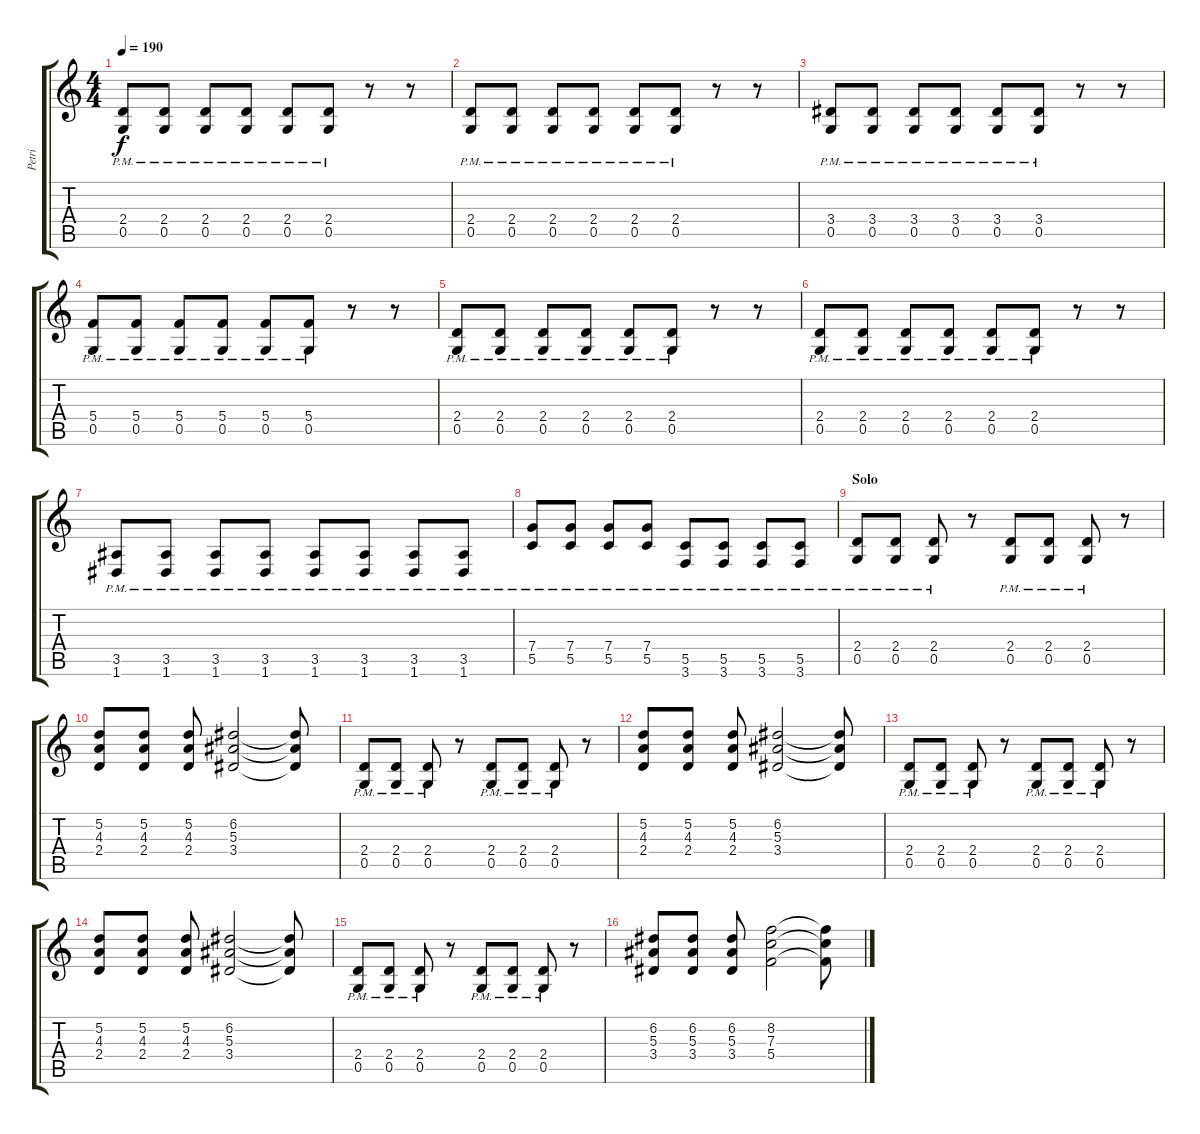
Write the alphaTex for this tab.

\track ("Petri" "Petri") {instrument distortionguitar}
\staff {score tabs}
\tuning (D4 A3 F3 C3 G2 D2) {hide}
\ts (4 4)
\tempo 190
\clef g2
\ks c
(2.4{pm} 0.5{pm}).8{dy f} (2.4{pm} 0.5{pm}).8 (2.4{pm} 0.5{pm}).8 (2.4{pm} 0.5{pm}).8 (2.4{pm} 0.5{pm}).8 (2.4{pm} 0.5{pm}).8 r.8 r.8 |
(2.4{pm} 0.5{pm}).8 (2.4{pm} 0.5{pm}).8 (2.4{pm} 0.5{pm}).8 (2.4{pm} 0.5{pm}).8 (2.4{pm} 0.5{pm}).8 (2.4{pm} 0.5{pm}).8 r.8 r.8 |
(3.4{pm} 0.5{pm}).8 (3.4{pm} 0.5{pm}).8 (3.4{pm} 0.5{pm}).8 (3.4{pm} 0.5{pm}).8 (3.4{pm} 0.5{pm}).8 (3.4{pm} 0.5{pm}).8 r.8 r.8 |
(5.4{pm} 0.5{pm}).8 (5.4{pm} 0.5{pm}).8 (5.4{pm} 0.5{pm}).8 (5.4{pm} 0.5{pm}).8 (5.4{pm} 0.5{pm}).8 (5.4{pm} 0.5{pm}).8 r.8 r.8 |
(2.4{pm} 0.5{pm}).8 (2.4{pm} 0.5{pm}).8 (2.4{pm} 0.5{pm}).8 (2.4{pm} 0.5{pm}).8 (2.4{pm} 0.5{pm}).8 (2.4{pm} 0.5{pm}).8 r.8 r.8 |
(2.4{pm} 0.5{pm}).8 (2.4{pm} 0.5{pm}).8 (2.4{pm} 0.5{pm}).8 (2.4{pm} 0.5{pm}).8 (2.4{pm} 0.5{pm}).8 (2.4{pm} 0.5{pm}).8 r.8 r.8 |
(3.5{pm} 1.6{pm}).8 (3.5{pm} 1.6{pm}).8 (3.5{pm} 1.6{pm}).8 (3.5{pm} 1.6{pm}).8 (3.5{pm} 1.6{pm}).8 (3.5{pm} 1.6{pm}).8 (3.5{pm} 1.6{pm}).8 (3.5{pm} 1.6{pm}).8 |
(7.4{pm} 5.5{pm}).8 (7.4{pm} 5.5{pm}).8 (7.4{pm} 5.5{pm}).8 (7.4{pm} 5.5{pm}).8 (5.5{pm} 3.6{pm}).8 (5.5{pm} 3.6{pm}).8 (5.5{pm} 3.6{pm}).8 (5.5{pm} 3.6{pm}).8 |
\section ("" "Solo")
(2.4{pm} 0.5{pm}).8 (2.4{pm} 0.5{pm}).8 (2.4{pm} 0.5{pm}).8 r.8 (2.4{pm} 0.5{pm}).8 (2.4{pm} 0.5{pm}).8 (2.4{pm} 0.5{pm}).8 r.8 |
(5.2 4.3 2.4).8 (5.2 4.3 2.4).8 (5.2 4.3 2.4).8 (6.2 5.3 3.4).2 (6.2{t} 5.3{t} 3.4{t}).8 |
(2.4{pm} 0.5{pm}).8 (2.4{pm} 0.5{pm}).8 (2.4{pm} 0.5{pm}).8 r.8 (2.4{pm} 0.5{pm}).8 (2.4{pm} 0.5{pm}).8 (2.4{pm} 0.5{pm}).8 r.8 |
(5.2 4.3 2.4).8 (5.2 4.3 2.4).8 (5.2 4.3 2.4).8 (6.2 5.3 3.4).2 (6.2{t} 5.3{t} 3.4{t}).8 |
(2.4{pm} 0.5{pm}).8 (2.4{pm} 0.5{pm}).8 (2.4{pm} 0.5{pm}).8 r.8 (2.4{pm} 0.5{pm}).8 (2.4{pm} 0.5{pm}).8 (2.4{pm} 0.5{pm}).8 r.8 |
(5.2 4.3 2.4).8 (5.2 4.3 2.4).8 (5.2 4.3 2.4).8 (6.2 5.3 3.4).2 (6.2{t} 5.3{t} 3.4{t}).8 |
(2.4{pm} 0.5{pm}).8 (2.4{pm} 0.5{pm}).8 (2.4{pm} 0.5{pm}).8 r.8 (2.4{pm} 0.5{pm}).8 (2.4{pm} 0.5{pm}).8 (2.4{pm} 0.5{pm}).8 r.8 |
(6.2 5.3 3.4).8 (6.2 5.3 3.4).8 (6.2 5.3 3.4).8 (8.2 7.3 5.4).2 (8.2{t} 7.3{t} 5.4{t}).8
